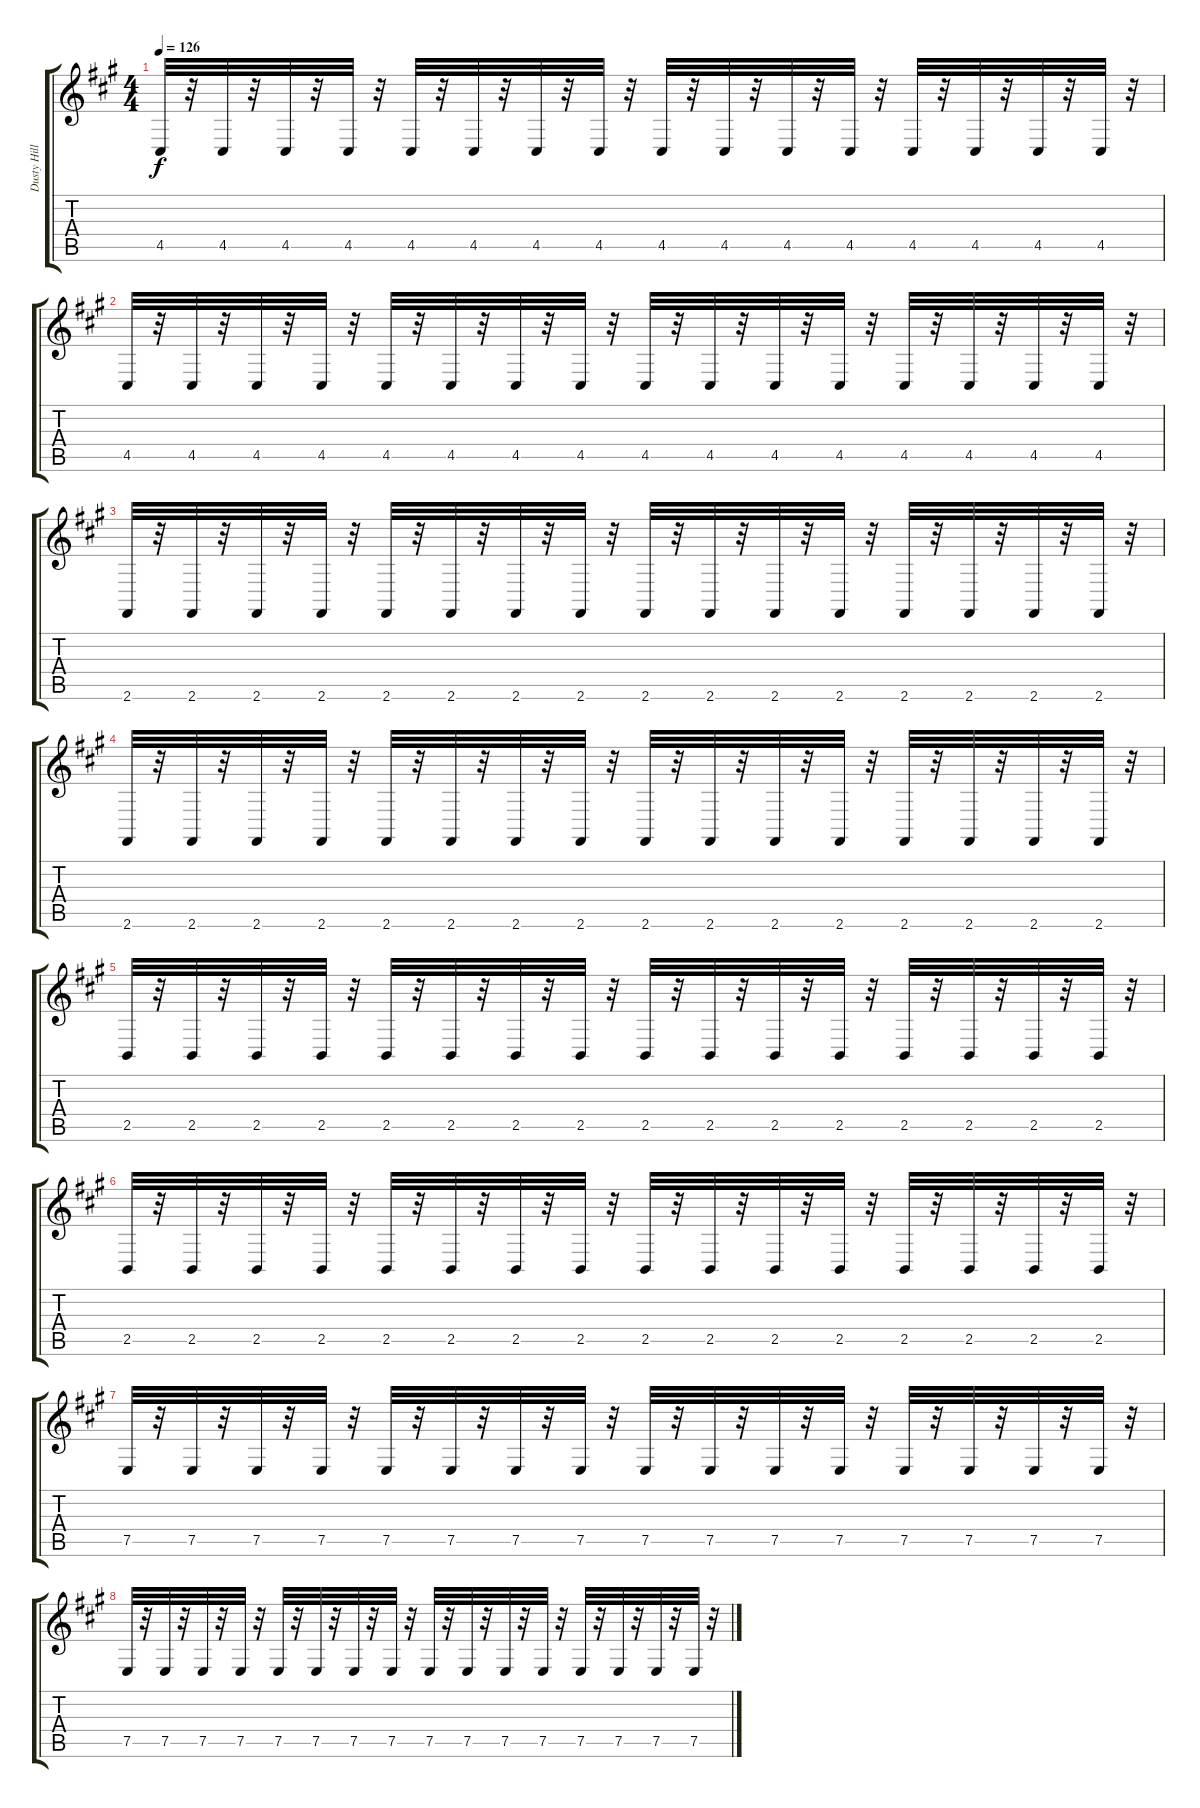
\track ("Dusty Hill: Synth" "Dusty Hill") {instrument lead2sawtooth}
\staff {score tabs}
\tuning (E4 B3 G3 D3 A2 E2) {hide}
\ts (4 4)
\tempo 126
\clef g2
\ks a
4.5.32{dy f} r.32 4.5.32 r.32 4.5.32 r.32 4.5.32 r.32 4.5.32 r.32 4.5.32 r.32 4.5.32 r.32 4.5.32 r.32 4.5.32 r.32 4.5.32 r.32 4.5.32 r.32 4.5.32 r.32 4.5.32 r.32 4.5.32 r.32 4.5.32 r.32 4.5.32 r.32 |
4.5.32 r.32 4.5.32 r.32 4.5.32 r.32 4.5.32 r.32 4.5.32 r.32 4.5.32 r.32 4.5.32 r.32 4.5.32 r.32 4.5.32 r.32 4.5.32 r.32 4.5.32 r.32 4.5.32 r.32 4.5.32 r.32 4.5.32 r.32 4.5.32 r.32 4.5.32 r.32 |
2.6.32 r.32 2.6.32 r.32 2.6.32 r.32 2.6.32 r.32 2.6.32 r.32 2.6.32 r.32 2.6.32 r.32 2.6.32 r.32 2.6.32 r.32 2.6.32 r.32 2.6.32 r.32 2.6.32 r.32 2.6.32 r.32 2.6.32 r.32 2.6.32 r.32 2.6.32 r.32 |
2.6.32 r.32 2.6.32 r.32 2.6.32 r.32 2.6.32 r.32 2.6.32 r.32 2.6.32 r.32 2.6.32 r.32 2.6.32 r.32 2.6.32 r.32 2.6.32 r.32 2.6.32 r.32 2.6.32 r.32 2.6.32 r.32 2.6.32 r.32 2.6.32 r.32 2.6.32 r.32 |
2.5.32 r.32 2.5.32 r.32 2.5.32 r.32 2.5.32 r.32 2.5.32 r.32 2.5.32 r.32 2.5.32 r.32 2.5.32 r.32 2.5.32 r.32 2.5.32 r.32 2.5.32 r.32 2.5.32 r.32 2.5.32 r.32 2.5.32 r.32 2.5.32 r.32 2.5.32 r.32 |
2.5.32 r.32 2.5.32 r.32 2.5.32 r.32 2.5.32 r.32 2.5.32 r.32 2.5.32 r.32 2.5.32 r.32 2.5.32 r.32 2.5.32 r.32 2.5.32 r.32 2.5.32 r.32 2.5.32 r.32 2.5.32 r.32 2.5.32 r.32 2.5.32 r.32 2.5.32 r.32 |
7.5.32 r.32 7.5.32 r.32 7.5.32 r.32 7.5.32 r.32 7.5.32 r.32 7.5.32 r.32 7.5.32 r.32 7.5.32 r.32 7.5.32 r.32 7.5.32 r.32 7.5.32 r.32 7.5.32 r.32 7.5.32 r.32 7.5.32 r.32 7.5.32 r.32 7.5.32 r.32 |
7.5.32 r.32 7.5.32 r.32 7.5.32 r.32 7.5.32 r.32 7.5.32 r.32 7.5.32 r.32 7.5.32 r.32 7.5.32 r.32 7.5.32 r.32 7.5.32 r.32 7.5.32 r.32 7.5.32 r.32 7.5.32 r.32 7.5.32 r.32 7.5.32 r.32 7.5.32 r.32
